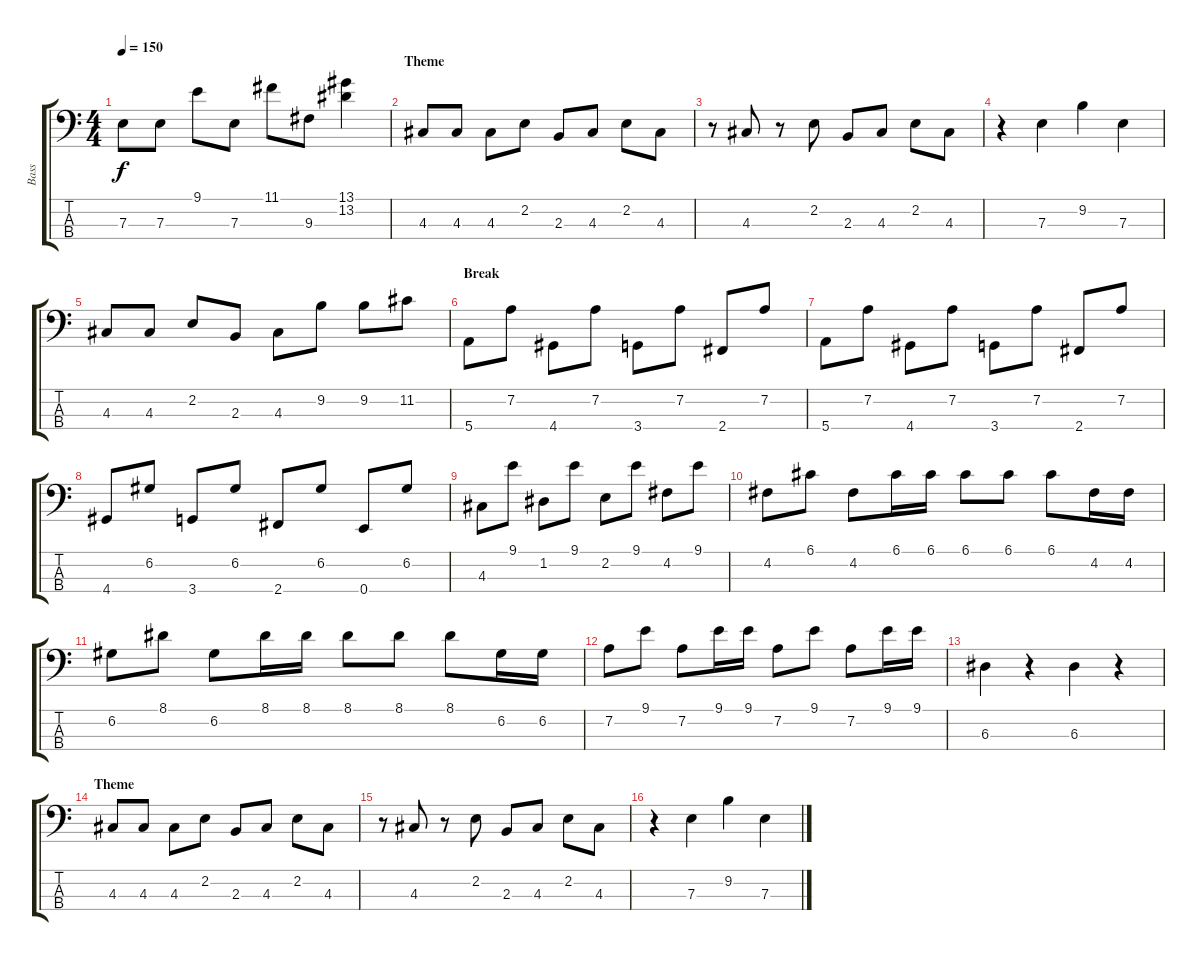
\track ("Bass" "Bass") {instrument electricbasspick}
\staff {score tabs}
\tuning (G2 D2 A1 E1) {hide}
\ts (4 4)
\tempo 150
\clef f4
\ks c
7.3.8{dy f} 7.3.8 9.1.8 7.3.8 11.1.8 9.3.8 (13.1 13.2).4 |
\section ("" "Theme")
4.3.8 4.3.8 4.3.8 2.2.8 2.3.8 4.3.8 2.2.8 4.3.8 |
r.8 4.3.8 r.8 2.2.8 2.3.8 4.3.8 2.2.8 4.3.8 |
r.4 7.3.4 9.2.4 7.3.4 |
4.3.8 4.3.8 2.2.8 2.3.8 4.3.8 9.2.8 9.2.8 11.2.8 |
\section ("" "Break")
5.4.8 7.2.8 4.4.8 7.2.8 3.4.8 7.2.8 2.4.8 7.2.8 |
5.4.8 7.2.8 4.4.8 7.2.8 3.4.8 7.2.8 2.4.8 7.2.8 |
4.4.8 6.2.8 3.4.8 6.2.8 2.4.8 6.2.8 0.4.8 6.2.8 |
4.3.8 9.1.8 1.2.8 9.1.8 2.2.8 9.1.8 4.2.8 9.1.8 |
4.2.8 6.1.8 4.2.8 6.1.16 6.1.16 6.1.8 6.1.8 6.1.8 4.2.16 4.2.16 |
6.2.8 8.1.8 6.2.8 8.1.16 8.1.16 8.1.8 8.1.8 8.1.8 6.2.16 6.2.16 |
7.2.8 9.1.8 7.2.8 9.1.16 9.1.16 7.2.8 9.1.8 7.2.8 9.1.16 9.1.16 |
6.3.4 r.4 6.3.4 r.4 |
\section ("" "Theme")
4.3.8 4.3.8 4.3.8 2.2.8 2.3.8 4.3.8 2.2.8 4.3.8 |
r.8 4.3.8 r.8 2.2.8 2.3.8 4.3.8 2.2.8 4.3.8 |
r.4 7.3.4 9.2.4 7.3.4
